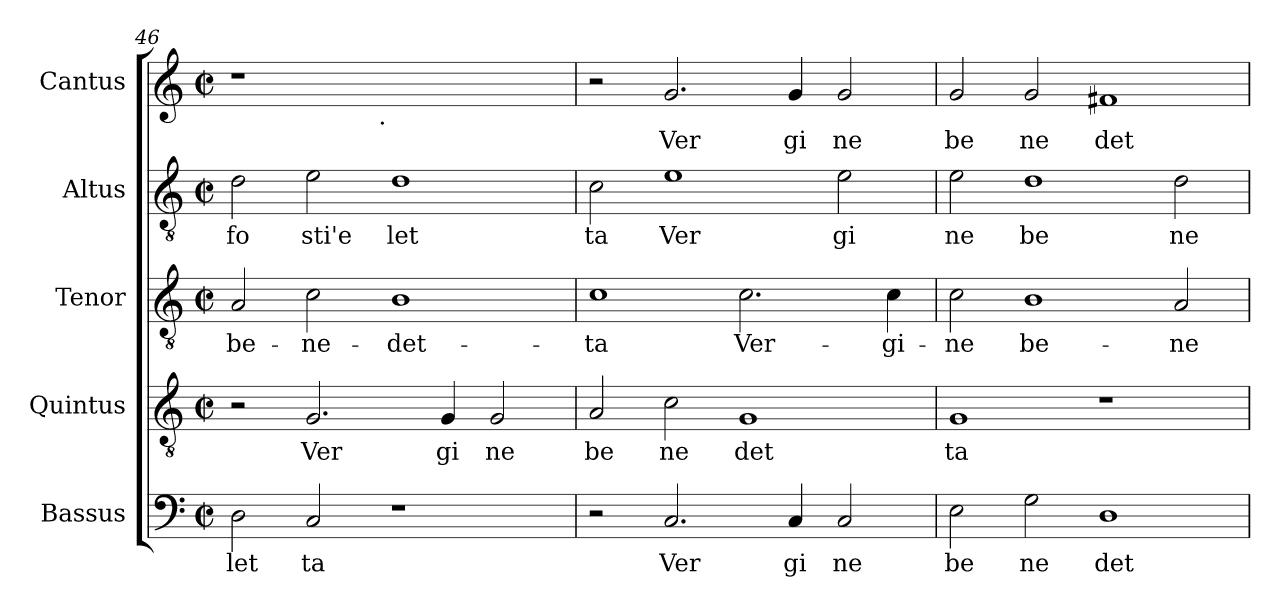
**kern	**text	**kern	**text	**kern	**text	**kern	**text	**kern	**text
*part5	*part5	*part4	*part4	*part3	*part3	*part2	*part2	*part1	*part1
*staff5	*staff5	*staff4	*staff4	*staff3	*staff3	*staff2	*staff2	*staff1	*staff1
*I"Bassus	*	*I"Quintus	*	*I"Tenor	*	*I"Altus	*	*I"Cantus	*
*clefF4	*	*clefGv2	*	*clefGv2	*	*clefGv2	*	*clefG2	*
*k[]	*	*k[]	*	*k[]	*	*k[]	*	*k[]	*
*C:	*	*C:	*	*C:	*	*C:	*	*C:	*
*M2/2	*	*M2/2	*	*M2/2	*	*M2/2	*	*M2/2	*
*met(c|)	*	*met(c|)	*	*met(c|)	*	*met(c|)	*	*met(c|)	*
=46	=46	=46	=46	=46	=46	=46	=46	=46	=46
!	!LO:LY:b:cj	!	!	!	!LO:LY:b:cj	!	!LO:LY:b:cj	!	!
*	*	*	*	*	*	*	*	*^	*
2D\	let	2r	.	2A/	be-	2d\	fo	1r	2ryy	.
!	!LO:LY:b:cj	!	!LO:LY:b:cj	!	!LO:LY:b:cj	!	!LO:LY:b:cj	!	!	!
2C/	ta	2.G/	Ver	2c\	-ne-	2e\	sti'e	.	4...ryy	.
!	!	!	!	!	!	!	!	!	!LO:TX:b:t=.	!
.	.	.	.	.	.	.	.	.	1ryy	.
!	!	!	!	!	!LO:LY:b:cj	!	!LO:LY:b:cj	!	!	!
1r	.	.	.	1B	-det-	1d	let	1ryy	.	.
!	!	!	!LO:LY:b:cj	!	!	!	!	!	!	!
.	.	4G/	gi	.	.	.	.	.	.	.
!	!	!	!LO:LY:b:cj	!	!	!	!	!	!	!
.	.	2G/	ne	.	.	.	.	.	.	.
.	.	.	.	.	.	.	.	.	32ryy	.
=47	=47	=47	=47	=47	=47	=47	=47	=47	=47	=47
!	!	!	!LO:LY:b:cj	!	!LO:LY:b:cj	!	!LO:LY:b:cj	!	!	!
*	*	*	*	*	*	*	*	*v	*v	*
2r	.	2A/	be	1c	-ta	2c\	ta	2r	.
!	!LO:LY:b:cj	!	!LO:LY:b:cj	!	!	!	!LO:LY:b:cj	!	!LO:LY:b:cj
2.C/	Ver	2c\	ne	.	.	1e	Ver	2.g/	Ver
!	!	!	!LO:LY:b:cj	!	!LO:LY:b:cj	!	!	!	!
.	.	1G	det	2.c\	Ver-	.	.	.	.
!	!LO:LY:b:cj	!	!	!	!	!	!	!	!LO:LY:b:cj
4C/	gi	.	.	.	.	.	.	4g/	gi
!	!LO:LY:b:cj	!	!	!	!	!	!LO:LY:b:cj	!	!LO:LY:b:cj
2C/	ne	.	.	.	.	2e\	gi	2g/	ne
!	!	!	!	!	!LO:LY:b:cj	!	!	!	!
.	.	.	.	4c\	-gi-	.	.	.	.
=48	=48	=48	=48	=48	=48	=48	=48	=48	=48
!	!LO:LY:b:cj	!	!LO:LY:b:cj	!	!LO:LY:b:cj	!	!LO:LY:b:cj	!	!LO:LY:b:cj
2E\	be	1G	ta	2c\	-ne	2e\	ne	2g/	be
!	!LO:LY:b:cj	!	!	!	!LO:LY:b:cj	!	!LO:LY:b:cj	!	!LO:LY:b:cj
2G\	ne	.	.	1B	be-	1d	be	2g/	ne
!	!LO:LY:b:cj	!	!	!	!	!	!	!	!LO:LY:b:cj
1D	det	1r	.	.	.	.	.	1f#X	det
!	!	!	!	!	!LO:LY:b:cj	!	!LO:LY:b:cj	!	!
.	.	.	.	2A/	-ne-	2d\	ne	.	.
=	=	=	=	=	=	=	=	=	=
*-	*-	*-	*-	*-	*-	*-	*-	*-	*-
